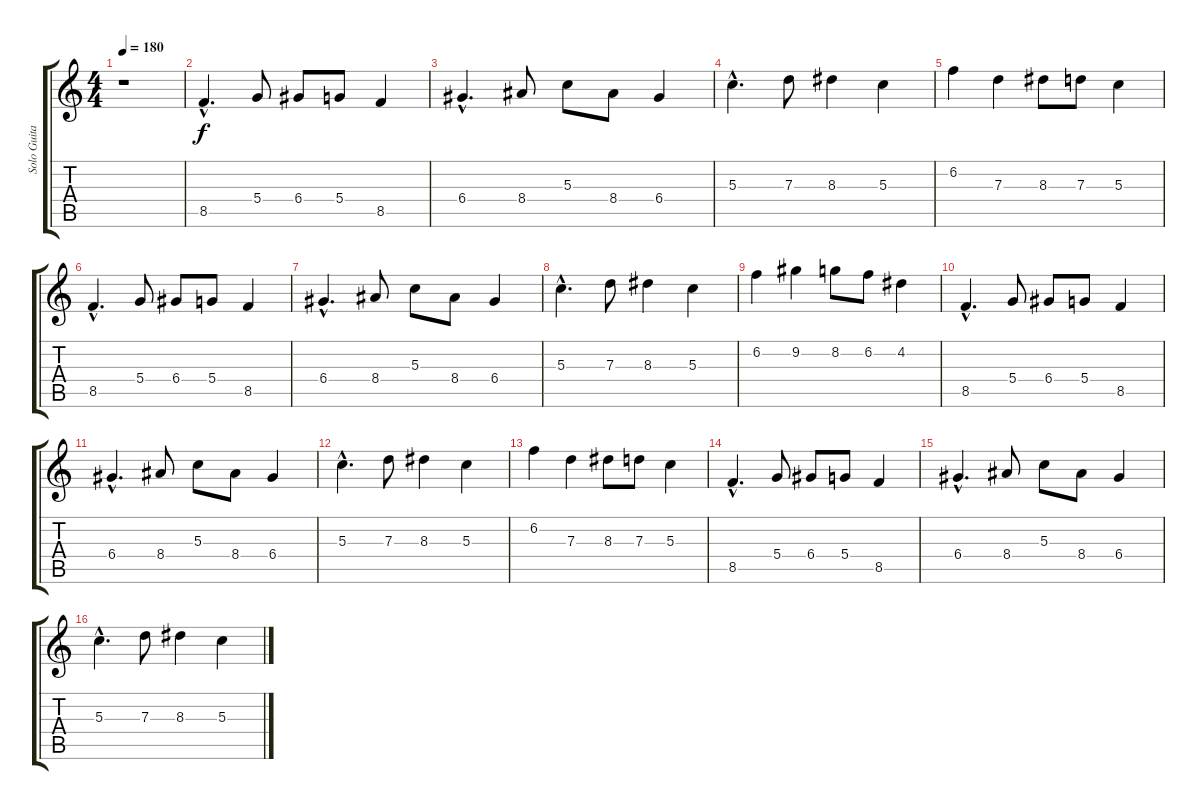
\track ("Solo Guitar" "Solo Guita") {instrument distortionguitar}
\staff {score tabs}
\tuning (E4 B3 G3 D3 A2 E2) {hide}
\ts (4 4)
\tempo 180
\clef g2
\ks c
r.1{dy f} |
8.5{hac}.4{d} 5.4.8 6.4.8 5.4.8 8.5.4 |
6.4{hac}.4{d} 8.4.8 5.3.8 8.4.8 6.4.4 |
5.3{hac}.4{d} 7.3.8 8.3.4 5.3.4 |
6.2.4 7.3.4 8.3.8 7.3.8 5.3.4 |
8.5{hac}.4{d} 5.4.8 6.4.8 5.4.8 8.5.4 |
6.4{hac}.4{d} 8.4.8 5.3.8 8.4.8 6.4.4 |
5.3{hac}.4{d} 7.3.8 8.3.4 5.3.4 |
6.2.4 9.2.4 8.2.8 6.2.8 4.2.4 |
8.5{hac}.4{d} 5.4.8 6.4.8 5.4.8 8.5.4 |
6.4{hac}.4{d} 8.4.8 5.3.8 8.4.8 6.4.4 |
5.3{hac}.4{d} 7.3.8 8.3.4 5.3.4 |
6.2.4 7.3.4 8.3.8 7.3.8 5.3.4 |
8.5{hac}.4{d} 5.4.8 6.4.8 5.4.8 8.5.4 |
6.4{hac}.4{d} 8.4.8 5.3.8 8.4.8 6.4.4 |
5.3{hac}.4{d} 7.3.8 8.3.4 5.3.4
